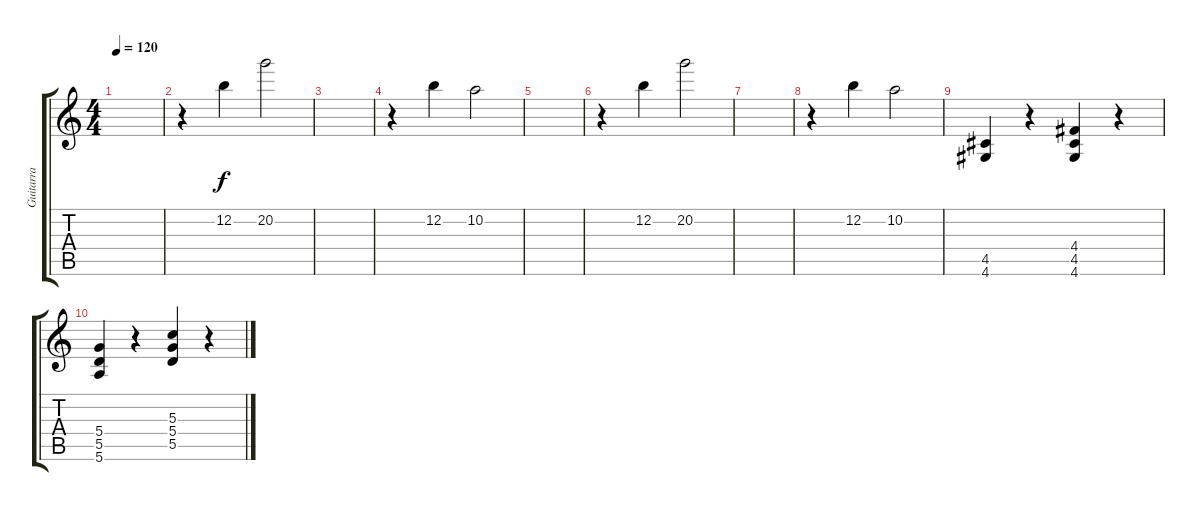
\track ("Guitarra" "Guitarra") {instrument distortionguitar}
\staff {score tabs}
\tuning (E4 B3 G3 D3 A2 E2) {hide}
\ts (4 4)
\tempo 120
\clef g2
\ks c
|
r.4 12.2.4 20.2.2 |
|
r.4 12.2.4 10.2.2 |
|
r.4 12.2.4 20.2.2 |
|
r.4 12.2.4 10.2.2 |
(4.5 4.6).4 r.4 (4.4 4.5 4.6).4 r.4 |
(5.4 5.5 5.6).4 r.4 (5.3 5.4 5.5).4 r.4
